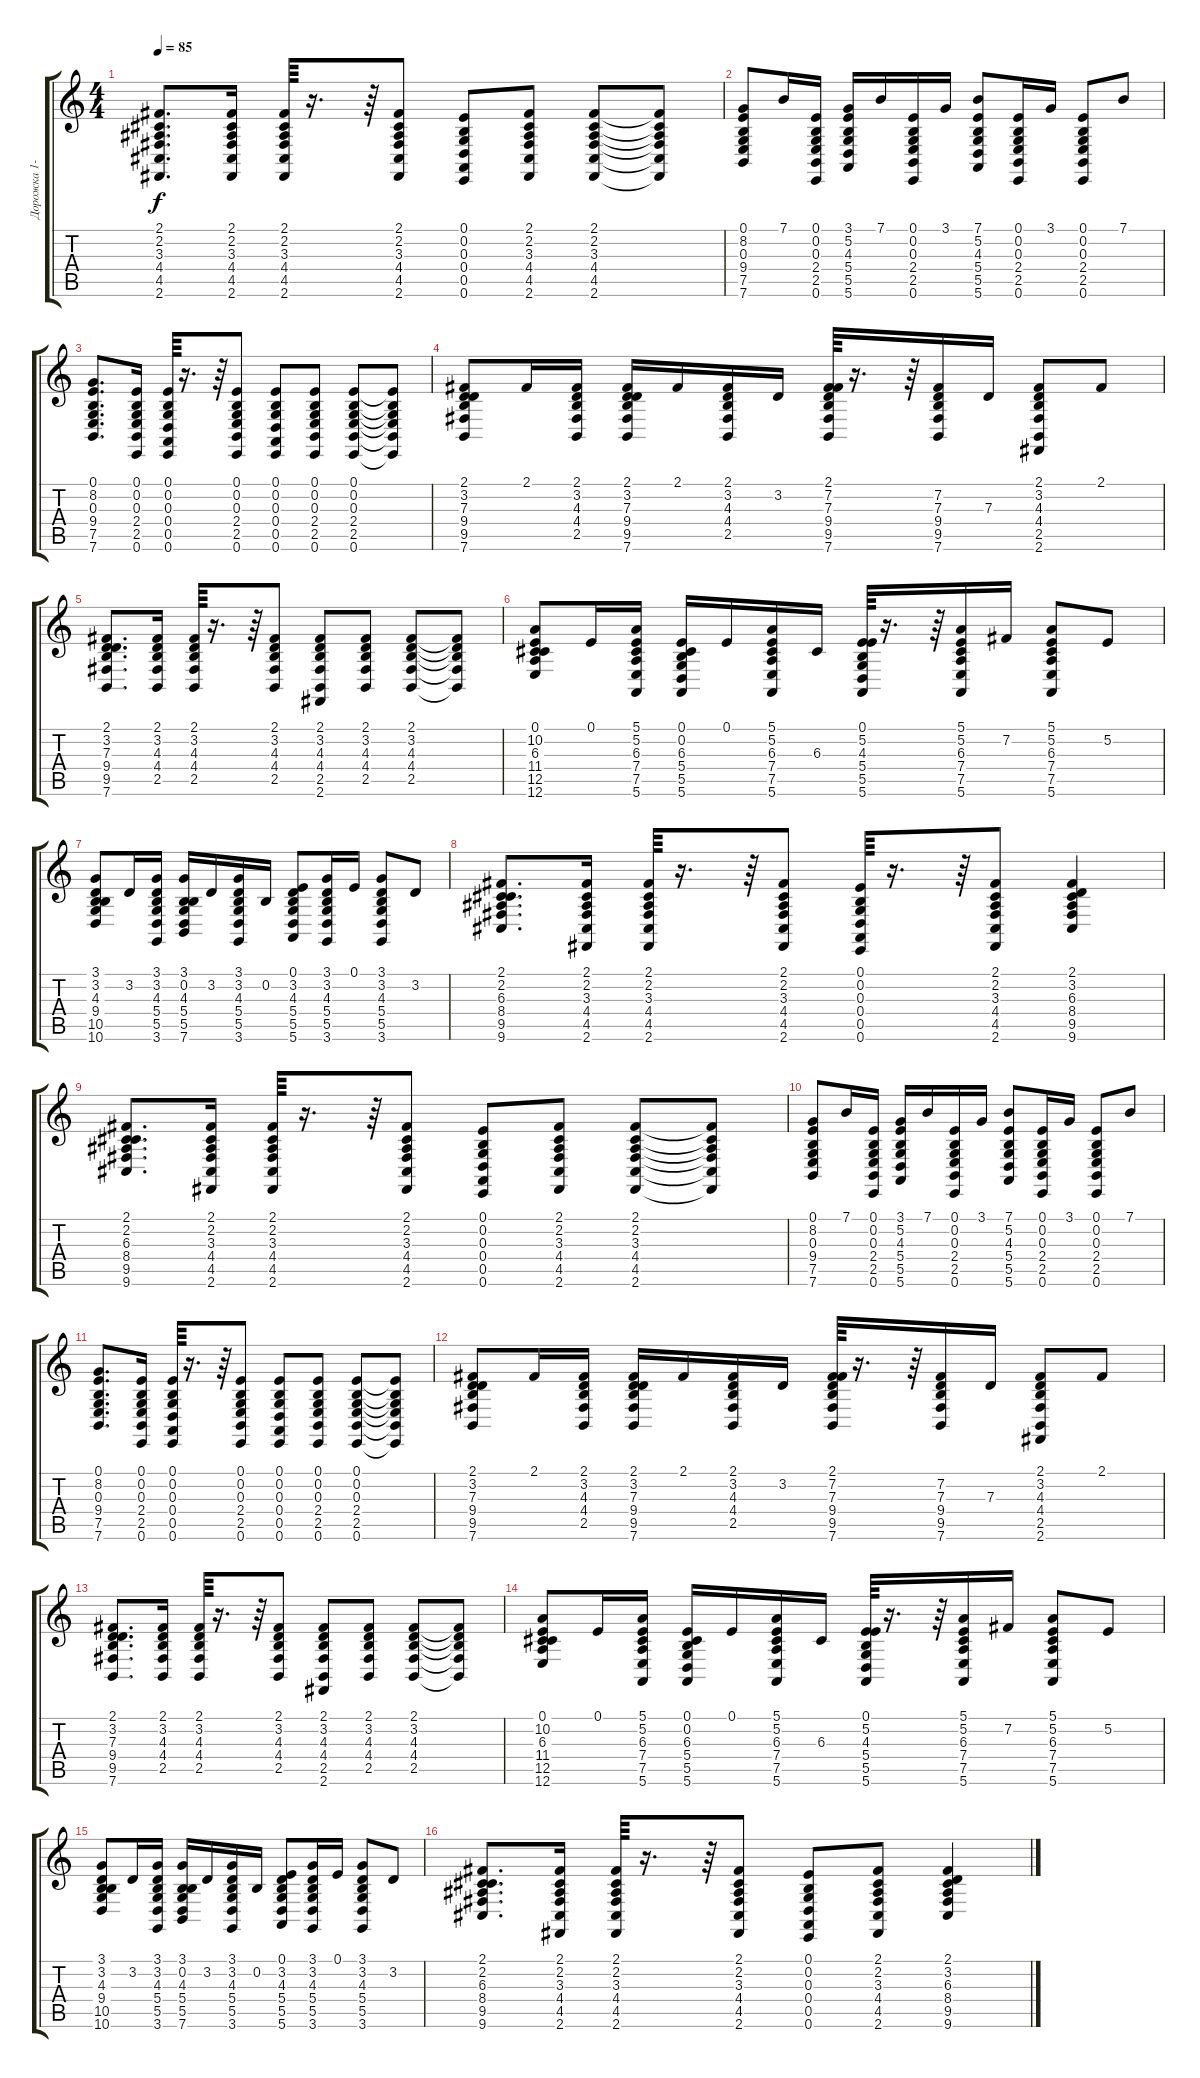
\track ("Дорожка 1-2-3" "Дорожка 1-") {instrument acousticgrandpiano}
\staff {score tabs}
\tuning (E4 B3 G3 D3 A2 E2) {hide}
\ts (4 4)
\tempo 85
\clef g2
\ks c
(2.1 2.2 3.3 4.4 4.5 2.6).8{d dy f} (2.1 2.2 3.3 4.4 4.5 2.6).16 (2.1 2.2 3.3 4.4 4.5 2.6).64 r.16{d} r.64 (2.1 2.2 3.3 4.4 4.5 2.6).8 (0.1 0.2 0.3 0.4 0.5 0.6).8 (2.1 2.2 3.3 4.4 4.5 2.6).8 (2.1 2.2 3.3 4.4 4.5 2.6).8 (2.1{t} 2.2{t} 3.3{t} 4.4{t} 4.5{t} 2.6{t}).8 |
(0.1 8.2 0.3 9.4 7.5 7.6).8 7.1.16 (0.1 0.2 0.3 2.4 2.5 0.6).16 (3.1 5.2 4.3 5.4 5.5 5.6).16 7.1.16 (0.1 0.2 0.3 2.4 2.5 0.6).16 3.1.16 (7.1 5.2 4.3 5.4 5.5 5.6).8 (0.1 0.2 0.3 2.4 2.5 0.6).16 3.1.16 (0.1 0.2 0.3 2.4 2.5 0.6).8 7.1.8 |
(0.1 8.2 0.3 9.4 7.5 7.6).8{d} (0.1 0.2 0.3 2.4 2.5 0.6).16 (0.1 0.2 0.3 0.4 0.5 0.6).64 r.16{d} r.64 (0.1 0.2 0.3 2.4 2.5 0.6).8 (0.1 0.2 0.3 0.4 0.5 0.6).8 (0.1 0.2 0.3 2.4 2.5 0.6).8 (0.1 0.2 0.3 2.4 2.5 0.6).8 (0.1{t} 0.2{t} 0.3{t} 2.4{t} 2.5{t} 0.6{t}).8 |
(2.1 3.2 7.3 9.4 9.5 7.6).8 2.1.16 (2.1 3.2 4.3 4.4 2.5).16 (2.1 3.2 7.3 9.4 9.5 7.6).16 2.1.16 (2.1 3.2 4.3 4.4 2.5).16 3.2.16 (2.1 7.2 7.3 9.4 9.5 7.6).64 r.16{d} r.64 (7.2 7.3 9.4 9.5 7.6).16 7.3.16 (2.1 3.2 4.3 4.4 2.5 2.6).8 2.1.8 |
(2.1 3.2 7.3 9.4 9.5 7.6).8{d} (2.1 3.2 4.3 4.4 2.5).16 (2.1 3.2 4.3 4.4 2.5).64 r.16{d} r.64 (2.1 3.2 4.3 4.4 2.5).8 (2.1 3.2 4.3 4.4 2.5 2.6).8 (2.1 3.2 4.3 4.4 2.5).8 (2.1 3.2 4.3 4.4 2.5).8 (2.1{t} 3.2{t} 4.3{t} 4.4{t} 2.5{t}).8 |
(0.1 10.2 6.3 11.4 12.5 12.6).8 0.1.16 (5.1 5.2 6.3 7.4 7.5 5.6).16 (0.1 0.2 6.3 5.4 5.5 5.6).16 0.1.16 (5.1 5.2 6.3 7.4 7.5 5.6).16 6.3.16 (0.1 5.2 4.3 5.4 5.5 5.6).64 r.16{d} r.64 (5.1 5.2 6.3 7.4 7.5 5.6).16 7.2.16 (5.1 5.2 6.3 7.4 7.5 5.6).8 5.2.8 |
(3.1 3.2 4.3 9.4 10.5 10.6).8 3.2.16 (3.1 3.2 4.3 5.4 5.5 3.6).16 (3.1 0.2 4.3 5.4 5.5 7.6).16 3.2.16 (3.1 3.2 4.3 5.4 5.5 3.6).16 0.2.16 (0.1 3.2 4.3 5.4 5.5 5.6).8 (3.1 3.2 4.3 5.4 5.5 3.6).16 0.1.16 (3.1 3.2 4.3 5.4 5.5 3.6).8 3.2.8 |
(2.1 2.2 6.3 8.4 9.5 9.6).8{d} (2.1 2.2 3.3 4.4 4.5 2.6).16 (2.1 2.2 3.3 4.4 4.5 2.6).64 r.16{d} r.64 (2.1 2.2 3.3 4.4 4.5 2.6).8 (0.1 0.2 0.3 0.4 0.5 0.6).64 r.16{d} r.64 (2.1 2.2 3.3 4.4 4.5 2.6).8 (2.1 3.2 6.3 8.4 9.5 9.6).4 |
(2.1 2.2 6.3 8.4 9.5 9.6).8{d} (2.1 2.2 3.3 4.4 4.5 2.6).16 (2.1 2.2 3.3 4.4 4.5 2.6).64 r.16{d} r.64 (2.1 2.2 3.3 4.4 4.5 2.6).8 (0.1 0.2 0.3 0.4 0.5 0.6).8 (2.1 2.2 3.3 4.4 4.5 2.6).8 (2.1 2.2 3.3 4.4 4.5 2.6).8 (2.1{t} 2.2{t} 3.3{t} 4.4{t} 4.5{t} 2.6{t}).8 |
(0.1 8.2 0.3 9.4 7.5 7.6).8 7.1.16 (0.1 0.2 0.3 2.4 2.5 0.6).16 (3.1 5.2 4.3 5.4 5.5 5.6).16 7.1.16 (0.1 0.2 0.3 2.4 2.5 0.6).16 3.1.16 (7.1 5.2 4.3 5.4 5.5 5.6).8 (0.1 0.2 0.3 2.4 2.5 0.6).16 3.1.16 (0.1 0.2 0.3 2.4 2.5 0.6).8 7.1.8 |
(0.1 8.2 0.3 9.4 7.5 7.6).8{d} (0.1 0.2 0.3 2.4 2.5 0.6).16 (0.1 0.2 0.3 0.4 0.5 0.6).64 r.16{d} r.64 (0.1 0.2 0.3 2.4 2.5 0.6).8 (0.1 0.2 0.3 0.4 0.5 0.6).8 (0.1 0.2 0.3 2.4 2.5 0.6).8 (0.1 0.2 0.3 2.4 2.5 0.6).8 (0.1{t} 0.2{t} 0.3{t} 2.4{t} 2.5{t} 0.6{t}).8 |
(2.1 3.2 7.3 9.4 9.5 7.6).8 2.1.16 (2.1 3.2 4.3 4.4 2.5).16 (2.1 3.2 7.3 9.4 9.5 7.6).16 2.1.16 (2.1 3.2 4.3 4.4 2.5).16 3.2.16 (2.1 7.2 7.3 9.4 9.5 7.6).64 r.16{d} r.64 (7.2 7.3 9.4 9.5 7.6).16 7.3.16 (2.1 3.2 4.3 4.4 2.5 2.6).8 2.1.8 |
(2.1 3.2 7.3 9.4 9.5 7.6).8{d} (2.1 3.2 4.3 4.4 2.5).16 (2.1 3.2 4.3 4.4 2.5).64 r.16{d} r.64 (2.1 3.2 4.3 4.4 2.5).8 (2.1 3.2 4.3 4.4 2.5 2.6).8 (2.1 3.2 4.3 4.4 2.5).8 (2.1 3.2 4.3 4.4 2.5).8 (2.1{t} 3.2{t} 4.3{t} 4.4{t} 2.5{t}).8 |
(0.1 10.2 6.3 11.4 12.5 12.6).8 0.1.16 (5.1 5.2 6.3 7.4 7.5 5.6).16 (0.1 0.2 6.3 5.4 5.5 5.6).16 0.1.16 (5.1 5.2 6.3 7.4 7.5 5.6).16 6.3.16 (0.1 5.2 4.3 5.4 5.5 5.6).64 r.16{d} r.64 (5.1 5.2 6.3 7.4 7.5 5.6).16 7.2.16 (5.1 5.2 6.3 7.4 7.5 5.6).8 5.2.8 |
(3.1 3.2 4.3 9.4 10.5 10.6).8 3.2.16 (3.1 3.2 4.3 5.4 5.5 3.6).16 (3.1 0.2 4.3 5.4 5.5 7.6).16 3.2.16 (3.1 3.2 4.3 5.4 5.5 3.6).16 0.2.16 (0.1 3.2 4.3 5.4 5.5 5.6).8 (3.1 3.2 4.3 5.4 5.5 3.6).16 0.1.16 (3.1 3.2 4.3 5.4 5.5 3.6).8 3.2.8 |
(2.1 2.2 6.3 8.4 9.5 9.6).8{d} (2.1 2.2 3.3 4.4 4.5 2.6).16 (2.1 2.2 3.3 4.4 4.5 2.6).64 r.16{d} r.64 (2.1 2.2 3.3 4.4 4.5 2.6).8 (0.1 0.2 0.3 0.4 0.5 0.6).8 (2.1 2.2 3.3 4.4 4.5 2.6).8 (2.1 3.2 6.3 8.4 9.5 9.6).4
